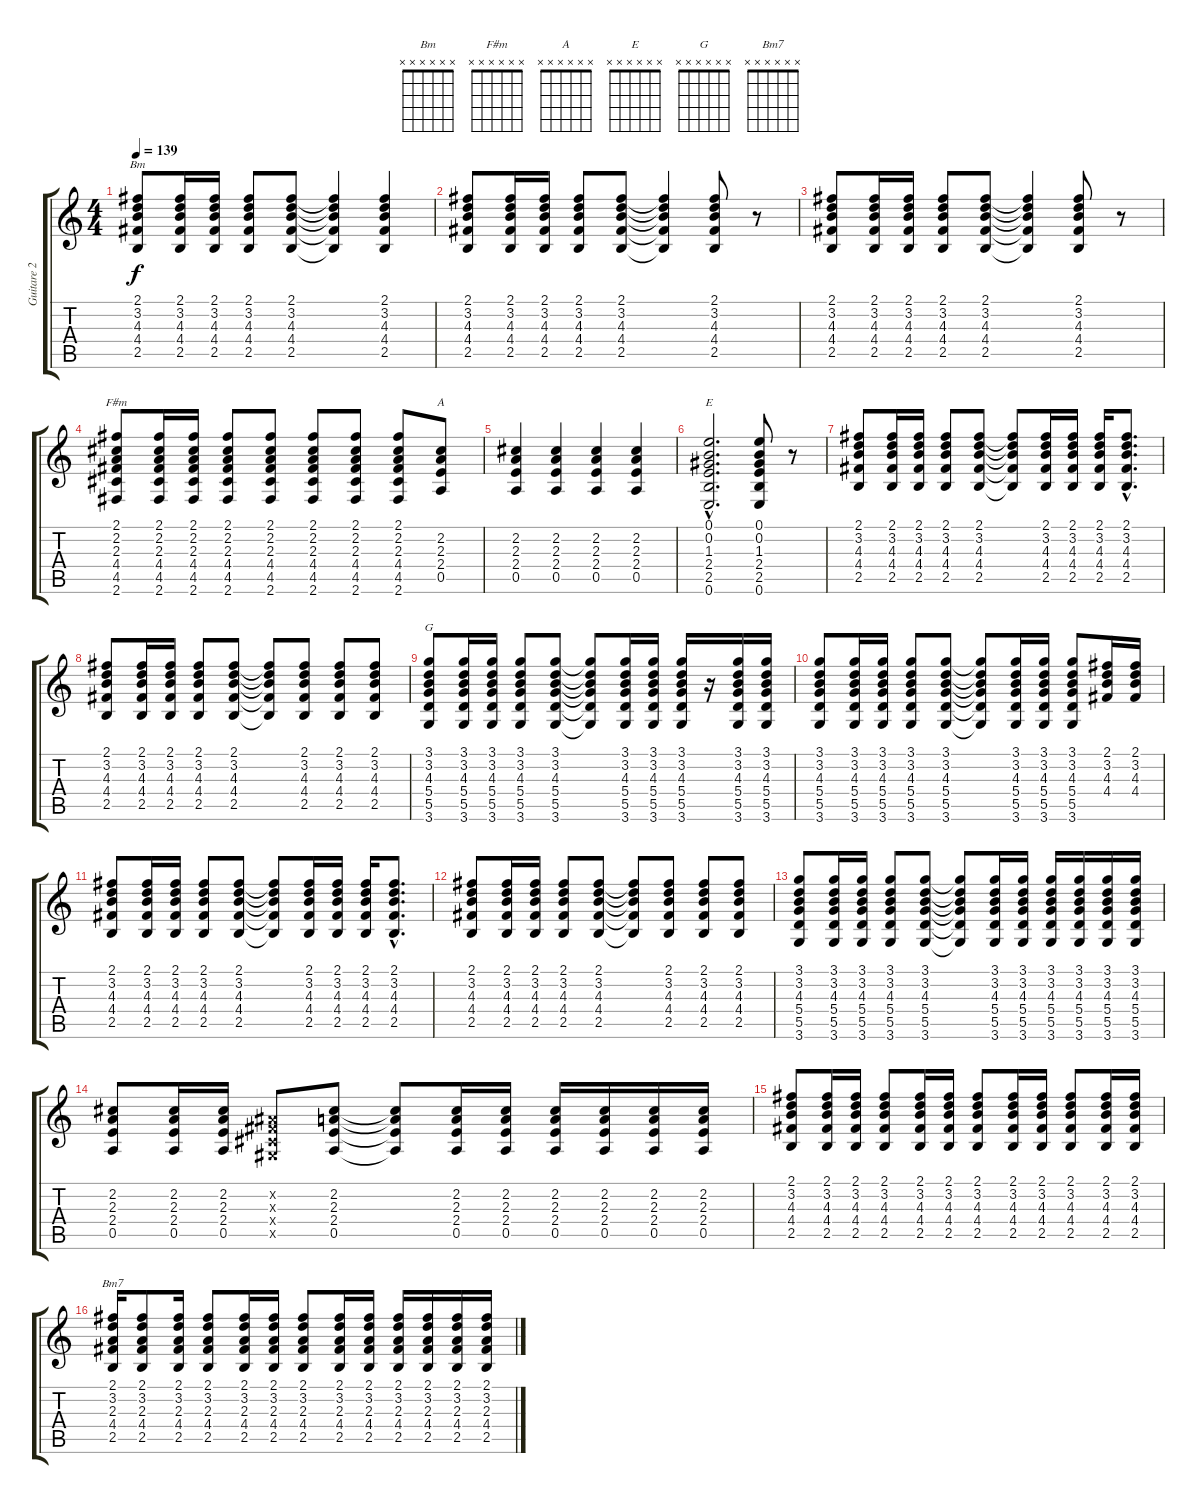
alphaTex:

\track ("Guitare 2" "Guitare 2") {instrument acousticguitarsteel}
\staff {score tabs}
\tuning (E4 B3 G3 D3 A2 E2) {hide}
\chord ("Bm" x x x x x x) {firstfret 0}
\chord ("F#m" x x x x x x) {firstfret 0}
\chord ("A" x x x x x x) {firstfret 0}
\chord ("E" x x x x x x) {firstfret 0}
\chord ("G" x x x x x x) {firstfret 0}
\chord ("Bm7" x x x x x x) {firstfret 0}
\ts (4 4)
\tempo 139
\clef g2
\ks c
(2.1 3.2 4.3 4.4 2.5).8{ch "Bm" dy f} (2.1 3.2 4.3 4.4 2.5).16 (2.1 3.2 4.3 4.4 2.5).16 (2.1 3.2 4.3 4.4 2.5).8 (2.1 3.2 4.3 4.4 2.5).8 (2.1{t} 3.2{t} 4.3{t} 4.4{t} 2.5{t}).4 (2.1 3.2 4.3 4.4 2.5).4 |
(2.1 3.2 4.3 4.4 2.5).8 (2.1 3.2 4.3 4.4 2.5).16 (2.1 3.2 4.3 4.4 2.5).16 (2.1 3.2 4.3 4.4 2.5).8 (2.1 3.2 4.3 4.4 2.5).8 (2.1{t} 3.2{t} 4.3{t} 4.4{t} 2.5{t}).4 (2.1 3.2 4.3 4.4 2.5).8 r.8 |
(2.1 3.2 4.3 4.4 2.5).8 (2.1 3.2 4.3 4.4 2.5).16 (2.1 3.2 4.3 4.4 2.5).16 (2.1 3.2 4.3 4.4 2.5).8 (2.1 3.2 4.3 4.4 2.5).8 (2.1{t} 3.2{t} 4.3{t} 4.4{t} 2.5{t}).4 (2.1 3.2 4.3 4.4 2.5).8 r.8 |
(2.1 2.2 2.3 4.4 4.5 2.6).8{ch "F#m"} (2.1 2.2 2.3 4.4 4.5 2.6).16 (2.1 2.2 2.3 4.4 4.5 2.6).16 (2.1 2.2 2.3 4.4 4.5 2.6).8 (2.1 2.2 2.3 4.4 4.5 2.6).8 (2.1 2.2 2.3 4.4 4.5 2.6).8 (2.1 2.2 2.3 4.4 4.5 2.6).8 (2.1 2.2 2.3 4.4 4.5 2.6).8 (2.2 2.3 2.4 0.5).8{ch "A"} |
(2.2 2.3 2.4 0.5).4 (2.2 2.3 2.4 0.5).4 (2.2 2.3 2.4 0.5).4 (2.2 2.3 2.4 0.5).4 |
(0.1{hac} 0.2{hac} 1.3{hac} 2.4{hac} 2.5{hac} 0.6{hac}).2{d ch "E"} (0.1 0.2 1.3 2.4 2.5 0.6).8 r.8 |
(2.1 3.2 4.3 4.4 2.5).8 (2.1 3.2 4.3 4.4 2.5).16 (2.1 3.2 4.3 4.4 2.5).16 (2.1 3.2 4.3 4.4 2.5).8 (2.1 3.2 4.3 4.4 2.5).8 (2.1{t} 3.2{t} 4.3{t} 4.4{t} 2.5{t}).8 (2.1 3.2 4.3 4.4 2.5).16 (2.1 3.2 4.3 4.4 2.5).16 (2.1 3.2 4.3 4.4 2.5).16 (2.1{hac} 3.2{hac} 4.3{hac} 4.4{hac} 2.5{hac}).8{d} |
(2.1 3.2 4.3 4.4 2.5).8 (2.1 3.2 4.3 4.4 2.5).16 (2.1 3.2 4.3 4.4 2.5).16 (2.1 3.2 4.3 4.4 2.5).8 (2.1 3.2 4.3 4.4 2.5).8 (2.1{t} 3.2{t} 4.3{t} 4.4{t} 2.5{t}).8 (2.1 3.2 4.3 4.4 2.5).8 (2.1 3.2 4.3 4.4 2.5).8 (2.1 3.2 4.3 4.4 2.5).8 |
(3.1 3.2 4.3 5.4 5.5 3.6).8{ch "G"} (3.1 3.2 4.3 5.4 5.5 3.6).16 (3.1 3.2 4.3 5.4 5.5 3.6).16 (3.1 3.2 4.3 5.4 5.5 3.6).8 (3.1 3.2 4.3 5.4 5.5 3.6).8 (3.1{t} 3.2{t} 4.3{t} 5.4{t} 5.5{t} 3.6{t}).8 (3.1 3.2 4.3 5.4 5.5 3.6).16 (3.1 3.2 4.3 5.4 5.5 3.6).16 (3.1 3.2 4.3 5.4 5.5 3.6).16 r.16 (3.1 3.2 4.3 5.4 5.5 3.6).16 (3.1 3.2 4.3 5.4 5.5 3.6).16 |
(3.1 3.2 4.3 5.4 5.5 3.6).8 (3.1 3.2 4.3 5.4 5.5 3.6).16 (3.1 3.2 4.3 5.4 5.5 3.6).16 (3.1 3.2 4.3 5.4 5.5 3.6).8 (3.1 3.2 4.3 5.4 5.5 3.6).8 (3.1{t} 3.2{t} 4.3{t} 5.4{t} 5.5{t} 3.6{t}).8 (3.1 3.2 4.3 5.4 5.5 3.6).16 (3.1 3.2 4.3 5.4 5.5 3.6).16 (3.1 3.2 4.3 5.4 5.5 3.6).8 (2.1 3.2 4.3 4.4).16 (2.1 3.2 4.3 4.4).16 |
(2.1 3.2 4.3 4.4 2.5).8 (2.1 3.2 4.3 4.4 2.5).16 (2.1 3.2 4.3 4.4 2.5).16 (2.1 3.2 4.3 4.4 2.5).8 (2.1 3.2 4.3 4.4 2.5).8 (2.1{t} 3.2{t} 4.3{t} 4.4{t} 2.5{t}).8 (2.1 3.2 4.3 4.4 2.5).16 (2.1 3.2 4.3 4.4 2.5).16 (2.1 3.2 4.3 4.4 2.5).16 (2.1{hac} 3.2{hac} 4.3{hac} 4.4{hac} 2.5{hac}).8{d} |
(2.1 3.2 4.3 4.4 2.5).8 (2.1 3.2 4.3 4.4 2.5).16 (2.1 3.2 4.3 4.4 2.5).16 (2.1 3.2 4.3 4.4 2.5).8 (2.1 3.2 4.3 4.4 2.5).8 (2.1{t} 3.2{t} 4.3{t} 4.4{t} 2.5{t}).8 (2.1 3.2 4.3 4.4 2.5).8 (2.1 3.2 4.3 4.4 2.5).8 (2.1 3.2 4.3 4.4 2.5).8 |
(3.1 3.2 4.3 5.4 5.5 3.6).8 (3.1 3.2 4.3 5.4 5.5 3.6).16 (3.1 3.2 4.3 5.4 5.5 3.6).16 (3.1 3.2 4.3 5.4 5.5 3.6).8 (3.1 3.2 4.3 5.4 5.5 3.6).8 (3.1{t} 3.2{t} 4.3{t} 5.4{t} 5.5{t} 3.6{t}).8 (3.1 3.2 4.3 5.4 5.5 3.6).16 (3.1 3.2 4.3 5.4 5.5 3.6).16 (3.1 3.2 4.3 5.4 5.5 3.6).16 (3.1 3.2 4.3 5.4 5.5 3.6).16 (3.1 3.2 4.3 5.4 5.5 3.6).16 (3.1 3.2 4.3 5.4 5.5 3.6).16 |
(2.2 2.3 2.4 0.5).8 (2.2 2.3 2.4 0.5).16 (2.2 2.3 2.4 0.5).16 (-1.2{x} -1.3{x} -1.4{x} -1.5{x}).8 (2.2 2.3 2.4 0.5).8 (2.2{t} 2.3{t} 2.4{t} 0.5{t}).8 (2.2 2.3 2.4 0.5).16 (2.2 2.3 2.4 0.5).16 (2.2 2.3 2.4 0.5).16 (2.2 2.3 2.4 0.5).16 (2.2 2.3 2.4 0.5).16 (2.2 2.3 2.4 0.5).16 |
(2.1 3.2 4.3 4.4 2.5).8 (2.1 3.2 4.3 4.4 2.5).16 (2.1 3.2 4.3 4.4 2.5).16 (2.1 3.2 4.3 4.4 2.5).8 (2.1 3.2 4.3 4.4 2.5).16 (2.1 3.2 4.3 4.4 2.5).16 (2.1 3.2 4.3 4.4 2.5).8 (2.1 3.2 4.3 4.4 2.5).16 (2.1 3.2 4.3 4.4 2.5).16 (2.1 3.2 4.3 4.4 2.5).8 (2.1 3.2 4.3 4.4 2.5).16 (2.1 3.2 4.3 4.4 2.5).16 |
(2.1 3.2 2.3 4.4 2.5).16{ch "Bm7"} (2.1 3.2 2.3 4.4 2.5).8 (2.1 3.2 2.3 4.4 2.5).16 (2.1 3.2 2.3 4.4 2.5).8 (2.1 3.2 2.3 4.4 2.5).16 (2.1 3.2 2.3 4.4 2.5).16 (2.1 3.2 2.3 4.4 2.5).8 (2.1 3.2 2.3 4.4 2.5).16 (2.1 3.2 2.3 4.4 2.5).16 (2.1 3.2 2.3 4.4 2.5).16 (2.1 3.2 2.3 4.4 2.5).16 (2.1 3.2 2.3 4.4 2.5).16 (2.1 3.2 2.3 4.4 2.5).16
